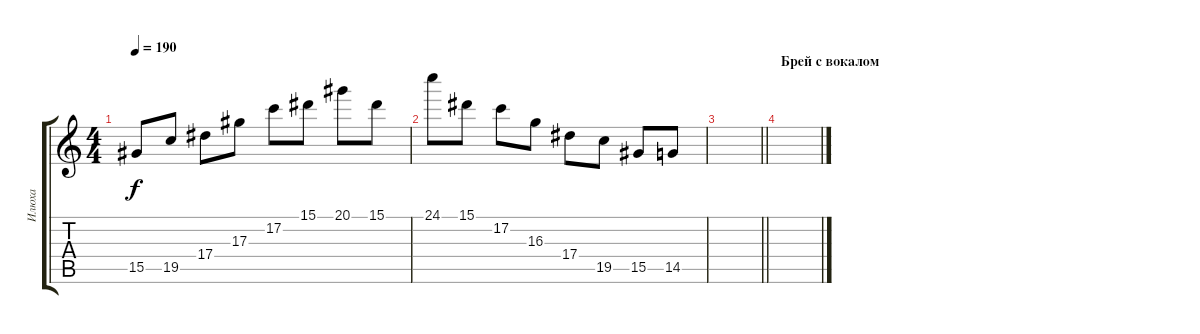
\track ("Илюха" "Илюха") {instrument distortionguitar}
\staff {score tabs}
\tuning (C4 G3 Eb3 Bb2 F2 C2) {hide}
\ts (4 4)
\tempo 190
\clef g2
\ks c
15.5.8{dy f} 19.5.8 17.4.8 17.3.8 17.2.8 15.1.8 20.1.8 15.1.8 |
24.1.8 15.1.8 17.2.8 16.3.8 17.4.8 19.5.8 15.5.8 14.5.8 |
\barLineRight lightlight
|
\section ("" "Брей с вокалом")
